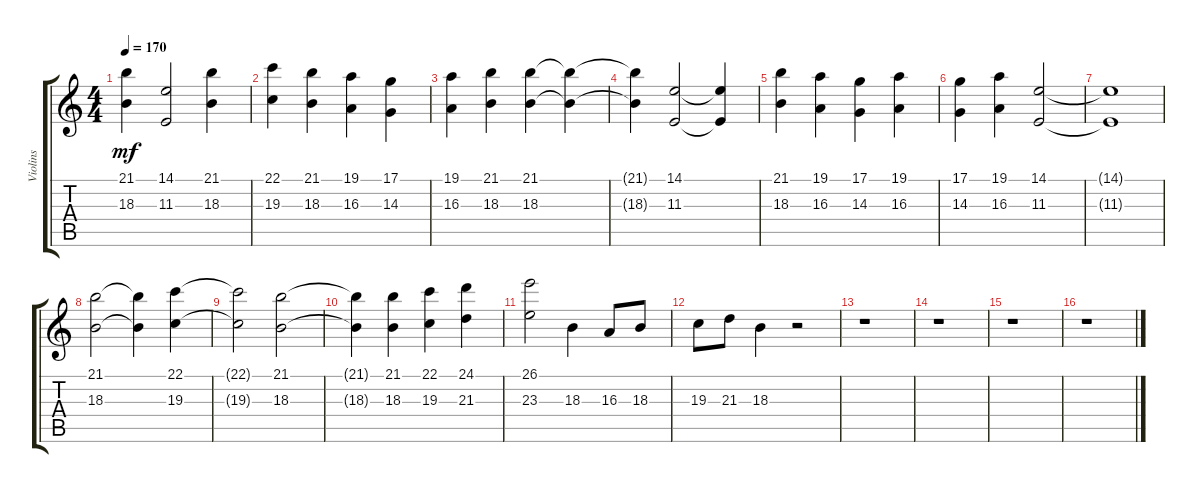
\track ("Violins" "Violins") {instrument synthstrings1}
\staff {score tabs}
\tuning (D4 A3 F3 C3 G2 C2) {hide}
\ts (4 4)
\tempo 170
\clef g2
\ks c
(21.1{t} 18.3{t}).4{dy mf} (14.1 11.3).2 (21.1 18.3).4 |
(22.1 19.3).4 (21.1 18.3).4 (19.1 16.3).4 (17.1 14.3).4 |
(19.1 16.3).4 (21.1 18.3).4 (21.1 18.3).4 (21.1{t} 18.3{t}).4 |
(21.1{t} 18.3{t}).4 (14.1 11.3).2 (14.1{t} 11.3{t}).4 |
(21.1 18.3).4 (19.1 16.3).4 (17.1 14.3).4 (19.1 16.3).4 |
(17.1 14.3).4 (19.1 16.3).4 (14.1 11.3).2 |
(14.1{t} 11.3{t}).1 |
(21.1 18.3).2 (21.1{t} 18.3{t}).4 (22.1 19.3).4 |
(22.1{t} 19.3{t}).2 (21.1 18.3).2 |
(21.1{t} 18.3{t}).4 (21.1 18.3).4 (22.1 19.3).4 (24.1 21.3).4 |
(26.1 23.3).2 18.3.4 16.3.8 18.3.8 |
19.3.8 21.3.8 18.3.4 r.2 |
r.1 |
r.1 |
r.1 |
r.1
